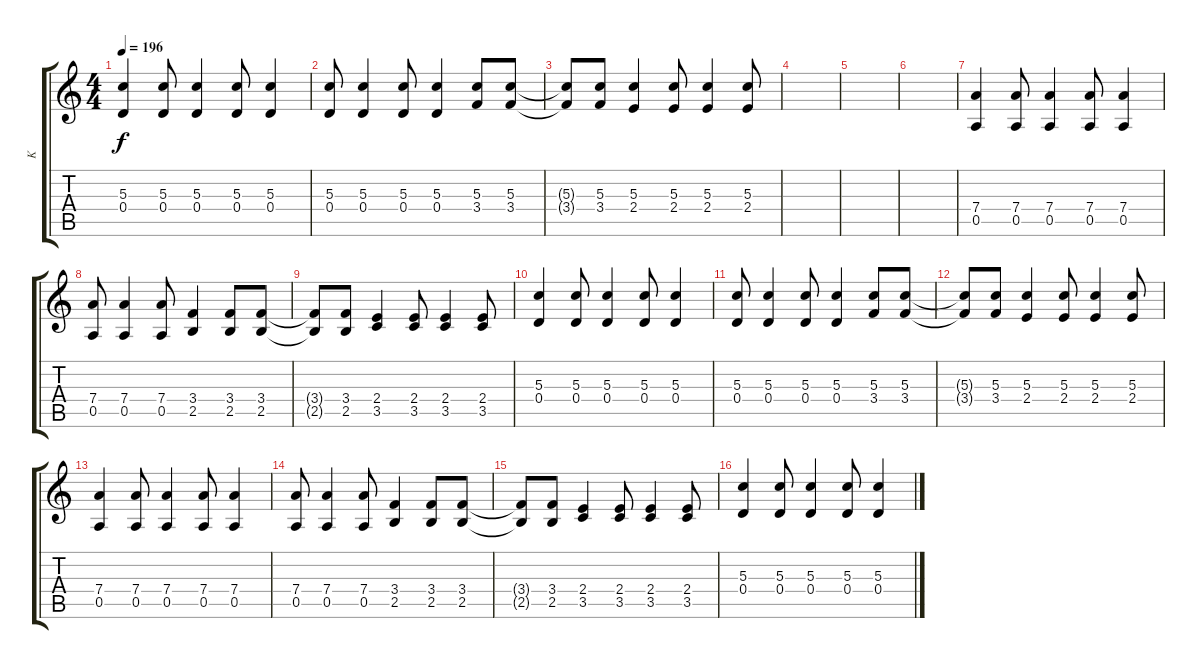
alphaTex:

\track ("K" "K") {instrument overdrivenguitar}
\staff {score tabs}
\tuning (E4 B3 G3 D3 A2 E2) {hide}
\ts (4 4)
\tempo 196
\clef g2
\ks c
(5.3 0.4).4{dy f} (5.3 0.4).8 (5.3 0.4).4 (5.3 0.4).8 (5.3 0.4).4 |
(5.3 0.4).8 (5.3 0.4).4 (5.3 0.4).8 (5.3 0.4).4 (5.3 3.4).8 (5.3 3.4).8 |
(5.3{t} 3.4{t}).8 (5.3 3.4).8 (5.3 2.4).4 (5.3 2.4).8 (5.3 2.4).4 (5.3 2.4).8 |
|
|
|
(7.4 0.5).4 (7.4 0.5).8 (7.4 0.5).4 (7.4 0.5).8 (7.4 0.5).4 |
(7.4 0.5).8 (7.4 0.5).4 (7.4 0.5).8 (3.4 2.5).4 (3.4 2.5).8 (3.4 2.5).8 |
(3.4{t} 2.5{t}).8 (3.4 2.5).8 (2.4 3.5).4 (2.4 3.5).8 (2.4 3.5).4 (2.4 3.5).8 |
(5.3 0.4).4 (5.3 0.4).8 (5.3 0.4).4 (5.3 0.4).8 (5.3 0.4).4 |
(5.3 0.4).8 (5.3 0.4).4 (5.3 0.4).8 (5.3 0.4).4 (5.3 3.4).8 (5.3 3.4).8 |
(5.3{t} 3.4{t}).8 (5.3 3.4).8 (5.3 2.4).4 (5.3 2.4).8 (5.3 2.4).4 (5.3 2.4).8 |
(7.4 0.5).4 (7.4 0.5).8 (7.4 0.5).4 (7.4 0.5).8 (7.4 0.5).4 |
(7.4 0.5).8 (7.4 0.5).4 (7.4 0.5).8 (3.4 2.5).4 (3.4 2.5).8 (3.4 2.5).8 |
(3.4{t} 2.5{t}).8 (3.4 2.5).8 (2.4 3.5).4 (2.4 3.5).8 (2.4 3.5).4 (2.4 3.5).8 |
(5.3 0.4).4 (5.3 0.4).8 (5.3 0.4).4 (5.3 0.4).8 (5.3 0.4).4
